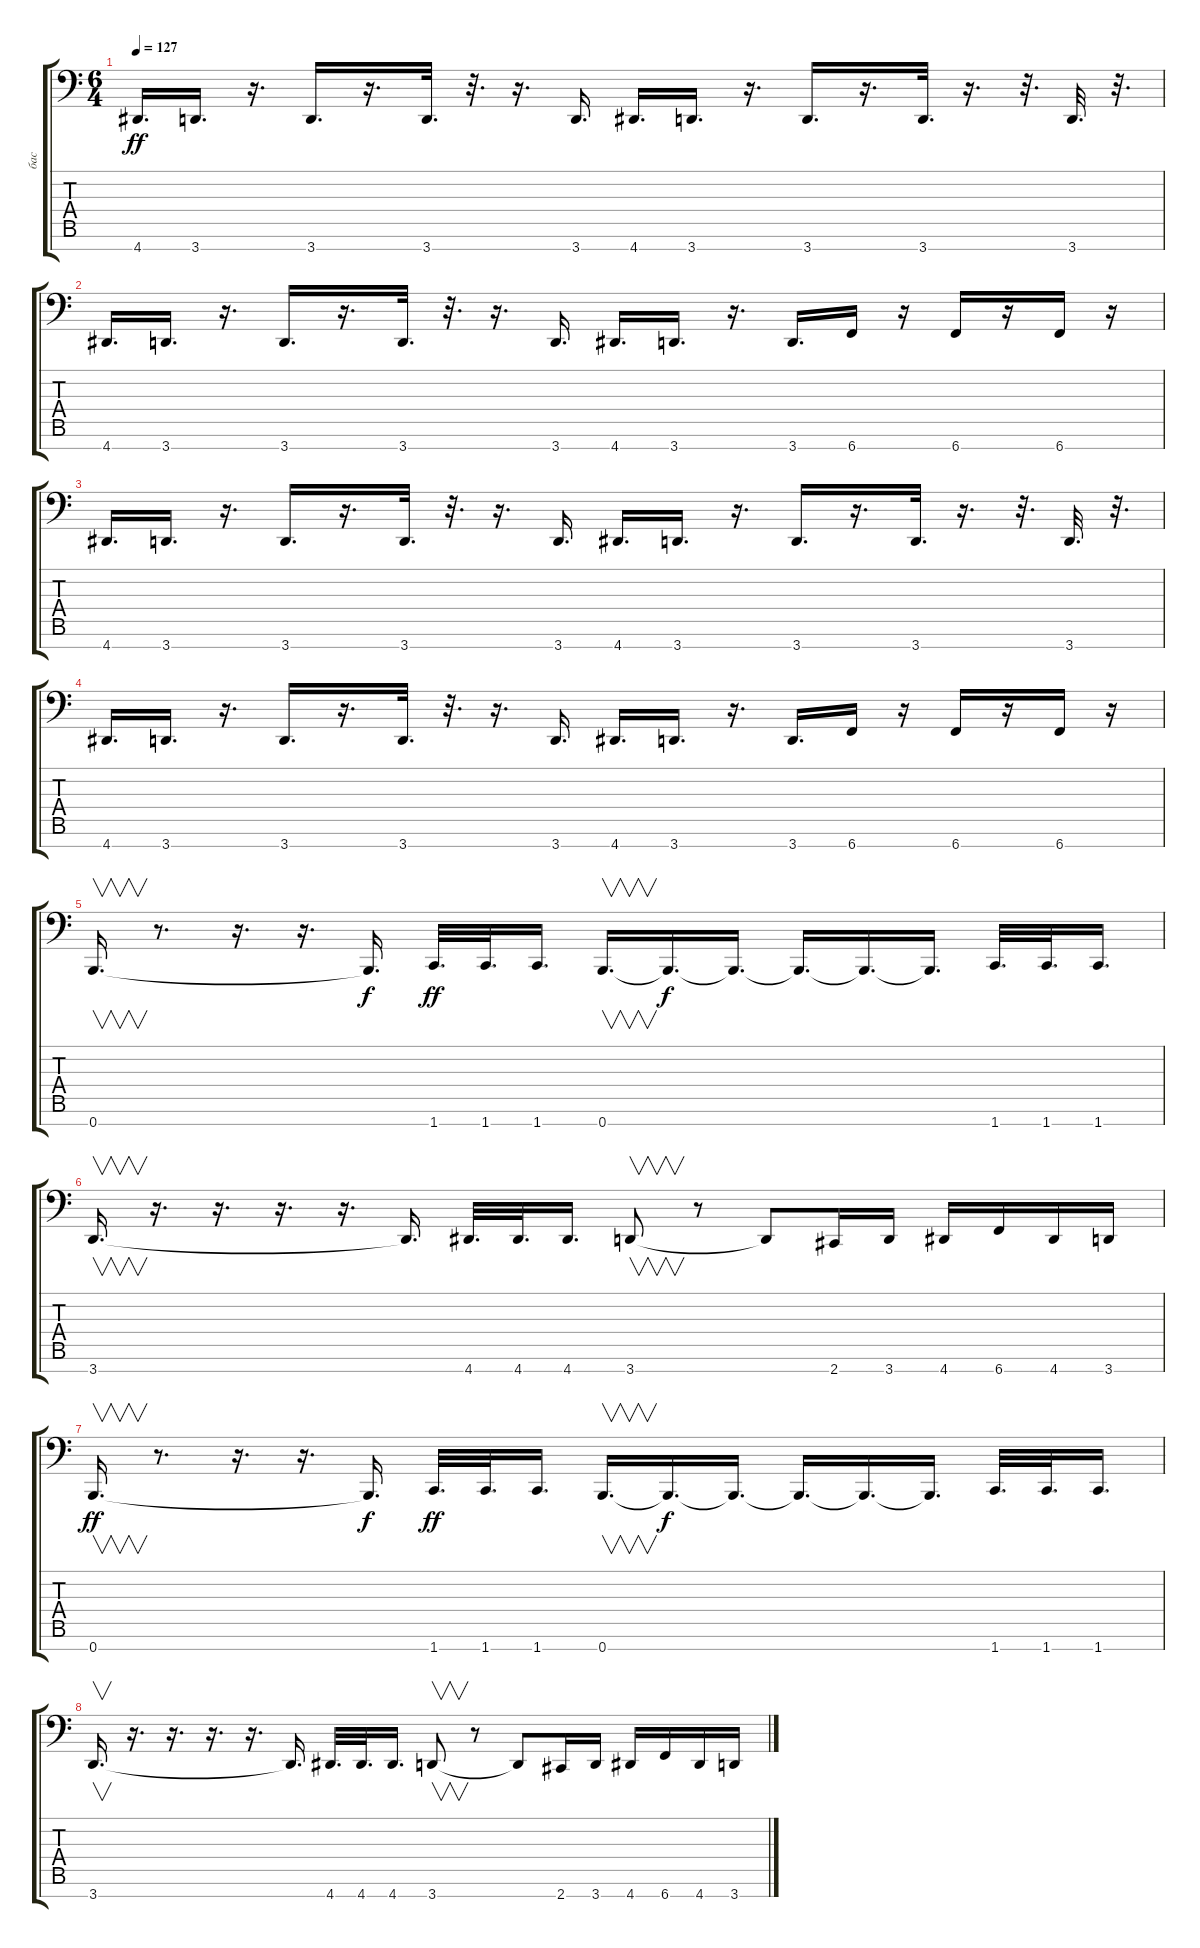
\track ("бас" "бас") {instrument electricbassfinger}
\staff {score tabs}
\tuning (E3 B2 G2 D2 A1 E1 B0) {hide}
\ts (6 4)
\tempo 127
\clef f4
\ks c
4.7.16{d dy ff} 3.7.16{d} r.16{d} 3.7.16{d} r.16{d} 3.7.32{d} r.32{d} r.16{d} 3.7.16{d} 4.7.16{d} 3.7.16{d} r.16{d} 3.7.16{d} r.16{d} 3.7.32{d} r.16{d} r.32{d} 3.7.32{d} r.32{d} |
4.7.16{d} 3.7.16{d} r.16{d} 3.7.16{d} r.16{d} 3.7.32{d} r.32{d} r.16{d} 3.7.16{d} 4.7.16{d} 3.7.16{d} r.16{d} 3.7.16{d} 6.7.16 r.16 6.7.16 r.16 6.7.16 r.16 |
4.7.16{d} 3.7.16{d} r.16{d} 3.7.16{d} r.16{d} 3.7.32{d} r.32{d} r.16{d} 3.7.16{d} 4.7.16{d} 3.7.16{d} r.16{d} 3.7.16{d} r.16{d} 3.7.32{d} r.16{d} r.32{d} 3.7.32{d} r.32{d} |
4.7.16{d} 3.7.16{d} r.16{d} 3.7.16{d} r.16{d} 3.7.32{d} r.32{d} r.16{d} 3.7.16{d} 4.7.16{d} 3.7.16{d} r.16{d} 3.7.16{d} 6.7.16 r.16 6.7.16 r.16 6.7.16 r.16 |
0.7.16{v d} r.8{d} r.16{d} r.16{d} 0.7{t}.16{d dy f} 1.7.32{d dy ff} 1.7.32{d} 1.7.16{d} 0.7.16{v d} 0.7{t}.16{d dy f} 0.7{t}.16{d} 0.7{t}.16{d} 0.7{t}.16{d} 0.7{t}.16{d} 1.7.32{d} 1.7.32{d} 1.7.16{d} |
3.7.16{v d} r.16{d} r.16{d} r.16{d} r.16{d} 3.7{t}.16{d} 4.7.32{d} 4.7.32{d} 4.7.16{d} 3.7.8{v} r.8 3.7{t}.8 2.7.16 3.7.16 4.7.16 6.7.16 4.7.16 3.7.16 |
0.7.16{v d dy ff} r.8{d} r.16{d} r.16{d} 0.7{t}.16{d dy f} 1.7.32{d dy ff} 1.7.32{d} 1.7.16{d} 0.7.16{v d} 0.7{t}.16{d dy f} 0.7{t}.16{d} 0.7{t}.16{d} 0.7{t}.16{d} 0.7{t}.16{d} 1.7.32{d} 1.7.32{d} 1.7.16{d} |
3.7.16{v d} r.16{d} r.16{d} r.16{d} r.16{d} 3.7{t}.16{d} 4.7.32{d} 4.7.32{d} 4.7.16{d} 3.7.8{v} r.8 3.7{t}.8 2.7.16 3.7.16 4.7.16 6.7.16 4.7.16 3.7.16
